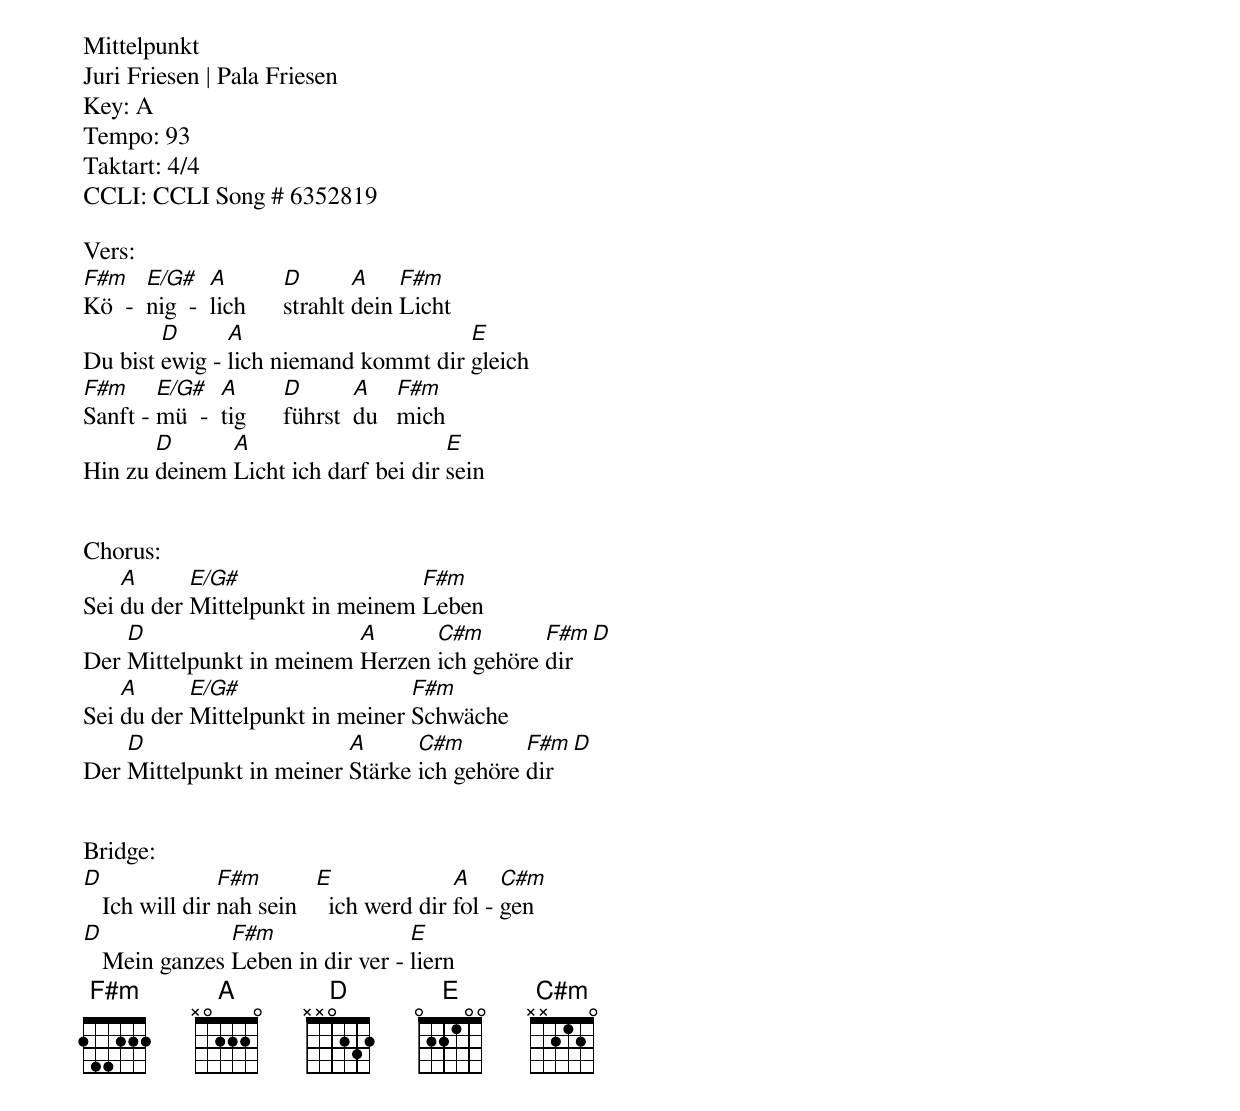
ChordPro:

Mittelpunkt
Juri Friesen | Pala Friesen
Key: A
Tempo: 93
Taktart: 4/4
CCLI: CCLI Song # 6352819

Vers:
[F#m]Kö  -  [E/G#]nig  -  [A]lich      [D]strahlt [A]dein [F#m]Licht
Du bist [D]ewig - [A]lich niemand kommt dir [E]gleich
[F#m]Sanft - [E/G#]mü  -  [A]tig      [D]führst  [A]du   [F#m]mich
Hin zu [D]deinem [A]Licht ich darf bei dir [E]sein


Chorus:
Sei [A]du der [E/G#]Mittelpunkt in meinem [F#m]Leben
Der [D]Mittelpunkt in meinem [A]Herzen [C#m]ich gehöre [F#m]dir   [D]
Sei [A]du der [E/G#]Mittelpunkt in meiner [F#m]Schwäche
Der [D]Mittelpunkt in meiner [A]Stärke [C#m]ich gehöre [F#m]dir   [D]


Bridge:
[D]   Ich will dir [F#m]nah sein   [E]  ich werd dir [A]fol - [C#m]gen
[D]   Mein ganzes [F#m]Leben in dir ver - [E]liern
